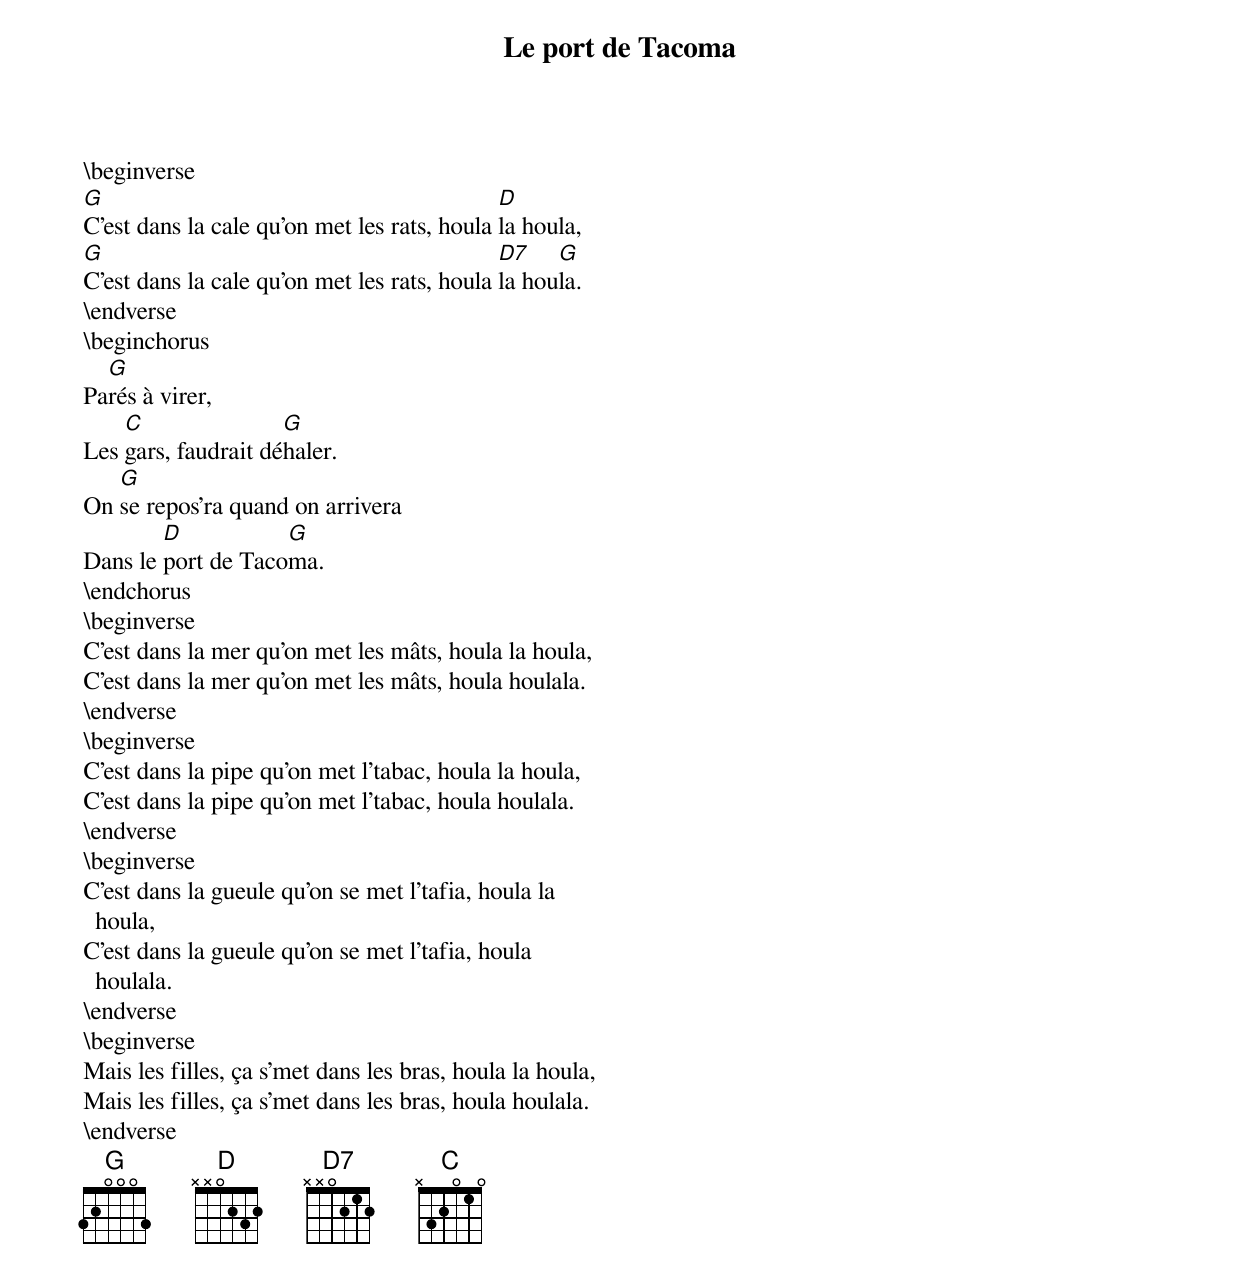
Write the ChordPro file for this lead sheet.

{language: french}
{columns: 2}
{title: Le port de Tacoma}
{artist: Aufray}

\beginverse
[G]C'est dans la cale qu'on met les rats, houla [D]la houla,
[G]C'est dans la cale qu'on met les rats, houla [D7]la hou[G]la.
\endverse
\beginchorus
Pa[G]rés à virer,
Les [C]gars, faudrait dé[G]haler.
On [G]se repos'ra quand on arrivera
Dans le [D]port de Taco[G]ma.
\endchorus
\beginverse
C'est dans la mer qu'on met les mâts, houla la houla,
C'est dans la mer qu'on met les mâts, houla houlala.
\endverse
\beginverse
C'est dans la pipe qu'on met l'tabac, houla la houla,
C'est dans la pipe qu'on met l'tabac, houla houlala.
\endverse
\beginverse
C'est dans la gueule qu'on se met l'tafia, houla la houla,
C'est dans la gueule qu'on se met l'tafia, houla houlala.
\endverse
\beginverse
Mais les filles, ça s'met dans les bras, houla la houla,
Mais les filles, ça s'met dans les bras, houla houlala.
\endverse
